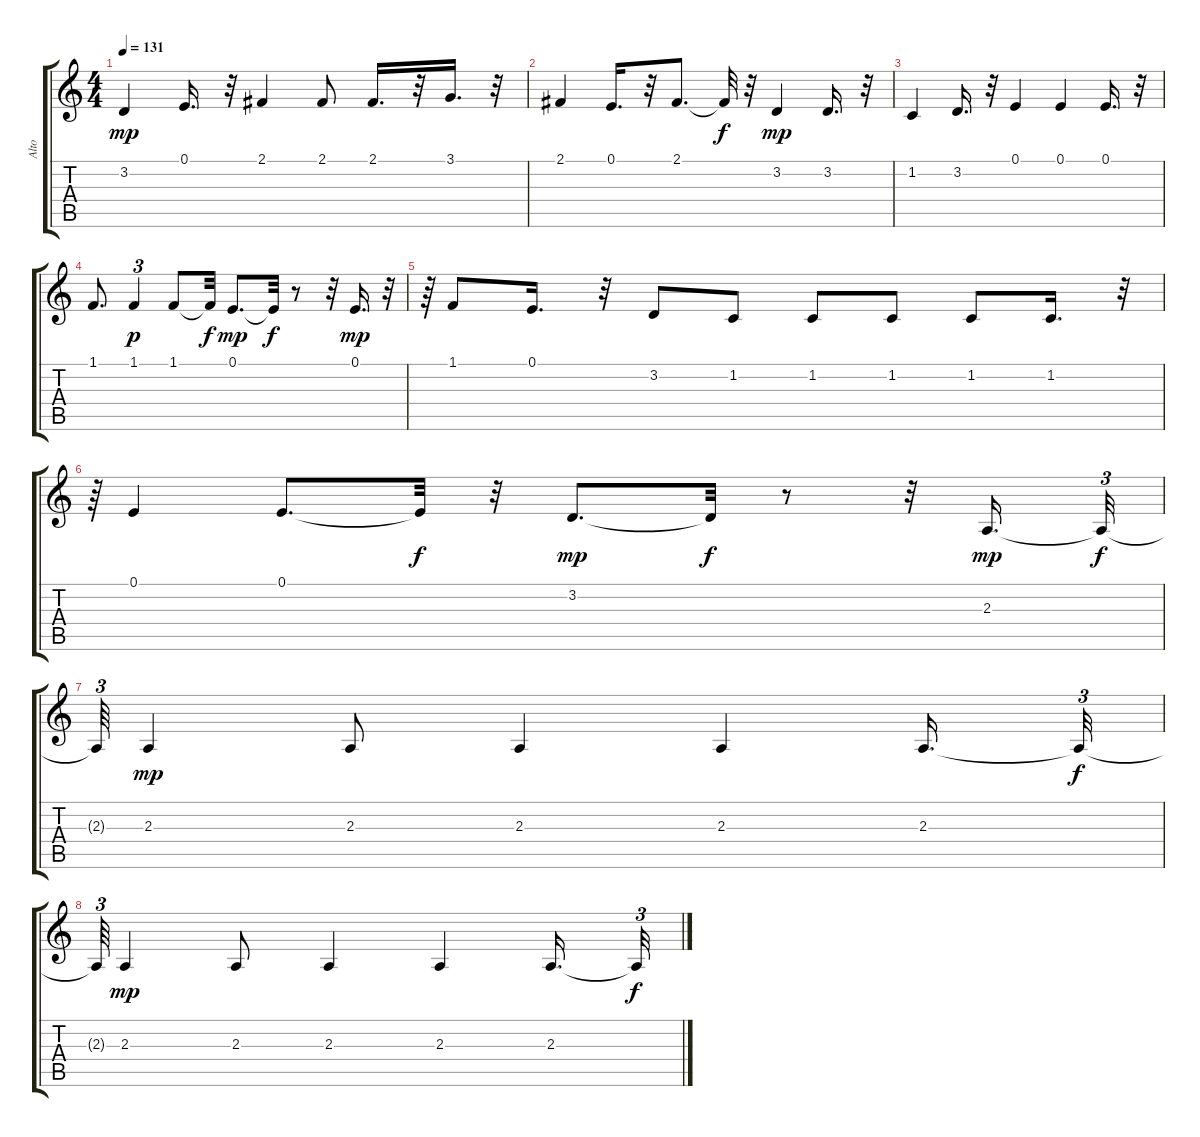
\track ("Alto" "Alto") {instrument oboe}
\staff {score tabs}
\tuning (E4 B3 G3 D3 A2 E2) {hide}
\ts (4 4)
\tempo 131
\clef g2
\ks c
3.2.4{dy mp} 0.1.16{d} r.32 2.1.4 2.1.8 2.1.16{d} r.32 3.1.16{d} r.32 |
2.1.4 0.1.16{d} r.32 2.1.8{d} 2.1{t}.32{dy f} r.32 3.2.4{dy mp} 3.2.16{d} r.32 |
1.2.4 3.2.16{d} r.32 0.1.4 0.1.4 0.1.16{d} r.32 |
1.1.8{d} 1.1.4{tu (3 2) dy p} 1.1.8 1.1{t}.32{dy f} 0.1.8{d dy mp} 0.1{t}.32{dy f} r.8 r.32 0.1.16{d dy mp} r.32{tu (3 2)} |
r.64{tu (3 2)} 1.1.8 0.1.16{d} r.32 3.2.8 1.2.8 1.2.8 1.2.8 1.2.8 1.2.16{d} r.32{tu (3 2)} |
r.64{tu (3 2)} 0.1.4 0.1.8{d} 0.1{t}.32{dy f} r.32 3.2.8{d dy mp} 3.2{t}.32{dy f} r.8 r.32 2.3.16{d dy mp} 2.3{t}.32{tu (3 2) dy f} |
2.3{t}.64{tu (3 2)} 2.3.4{dy mp} 2.3.8 2.3.4 2.3.4 2.3.16{d} 2.3{t}.32{tu (3 2) dy f} |
2.3{t}.64{tu (3 2)} 2.3.4{dy mp} 2.3.8 2.3.4 2.3.4 2.3.16{d} 2.3{t}.32{tu (3 2) dy f}
